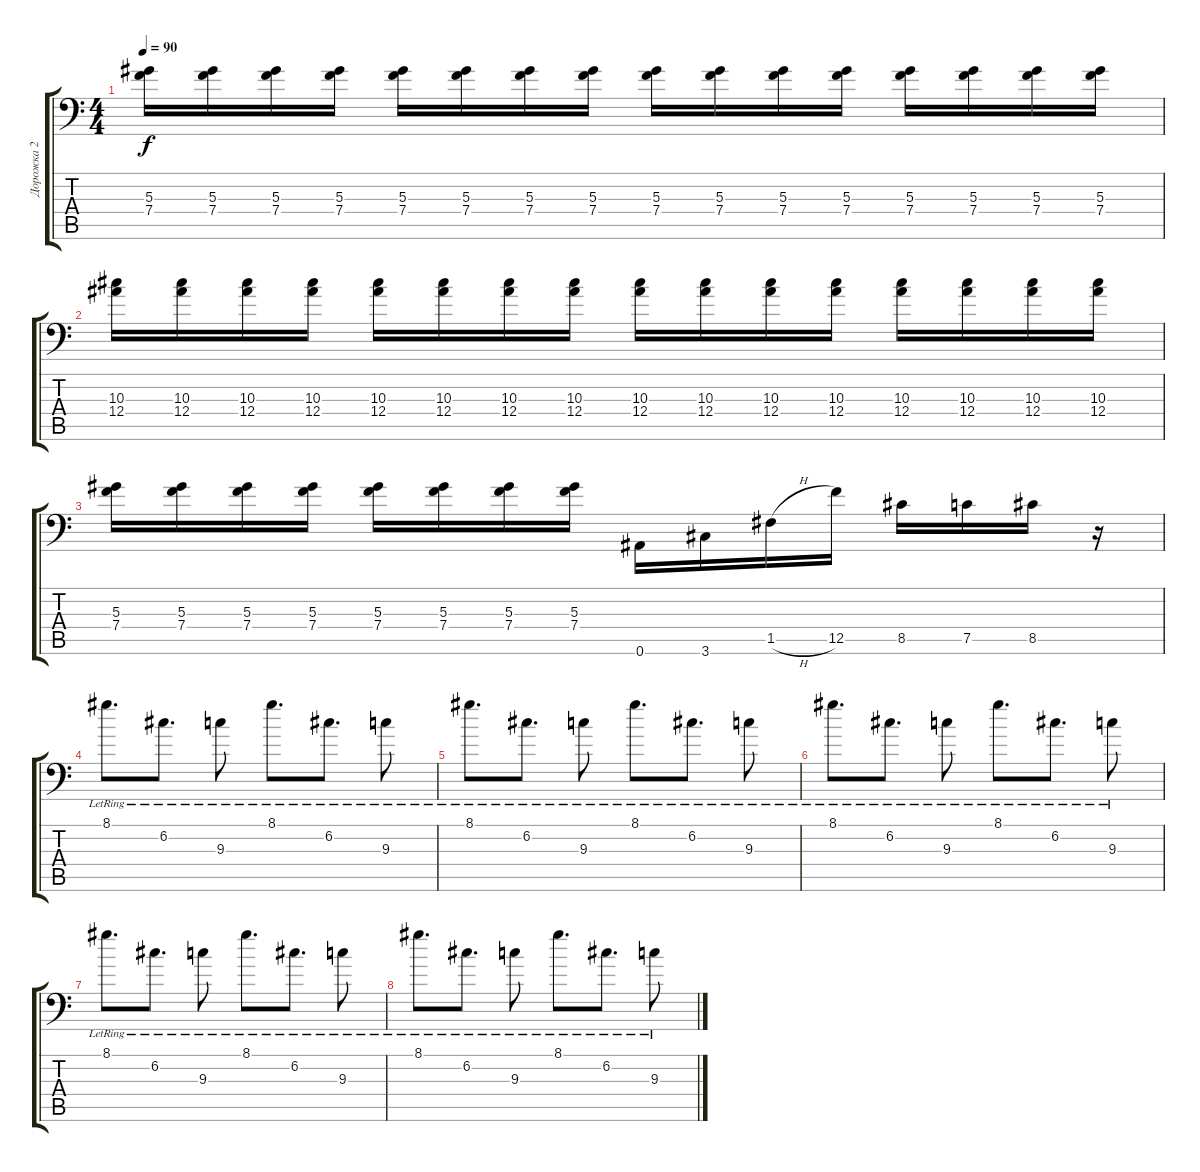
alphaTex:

\track ("Дорожка 2" "Дорожка 2") {instrument distortionguitar}
\staff {score tabs}
\tuning (C4 G3 Eb3 Bb2 F2 Bb1) {hide}
\ts (4 4)
\tempo 90
\clef f4
\ks c
(5.3 7.4).16{dy f} (5.3 7.4).16 (5.3 7.4).16 (5.3 7.4).16 (5.3 7.4).16 (5.3 7.4).16 (5.3 7.4).16 (5.3 7.4).16 (5.3 7.4).16 (5.3 7.4).16 (5.3 7.4).16 (5.3 7.4).16 (5.3 7.4).16 (5.3 7.4).16 (5.3 7.4).16 (5.3 7.4).16 |
(10.3 12.4).16 (10.3 12.4).16 (10.3 12.4).16 (10.3 12.4).16 (10.3 12.4).16 (10.3 12.4).16 (10.3 12.4).16 (10.3 12.4).16 (10.3 12.4).16 (10.3 12.4).16 (10.3 12.4).16 (10.3 12.4).16 (10.3 12.4).16 (10.3 12.4).16 (10.3 12.4).16 (10.3 12.4).16 |
(5.3 7.4).16 (5.3 7.4).16 (5.3 7.4).16 (5.3 7.4).16 (5.3 7.4).16 (5.3 7.4).16 (5.3 7.4).16 (5.3 7.4).16 0.6.16 3.6.16 1.5{h}.16 12.5.16 8.5.16 7.5.16 8.5.16 r.16 |
8.1{lr}.8{d} 6.2{lr}.8{d} 9.3{lr}.8 8.1{lr}.8{d} 6.2{lr}.8{d} 9.3{lr}.8 |
8.1{lr}.8{d} 6.2{lr}.8{d} 9.3{lr}.8 8.1{lr}.8{d} 6.2{lr}.8{d} 9.3{lr}.8 |
8.1{lr}.8{d} 6.2{lr}.8{d} 9.3{lr}.8 8.1{lr}.8{d} 6.2{lr}.8{d} 9.3{lr}.8 |
8.1{lr}.8{d} 6.2{lr}.8{d} 9.3{lr}.8 8.1{lr}.8{d} 6.2{lr}.8{d} 9.3{lr}.8 |
8.1{lr}.8{d} 6.2{lr}.8{d} 9.3{lr}.8 8.1{lr}.8{d} 6.2{lr}.8{d} 9.3{lr}.8
